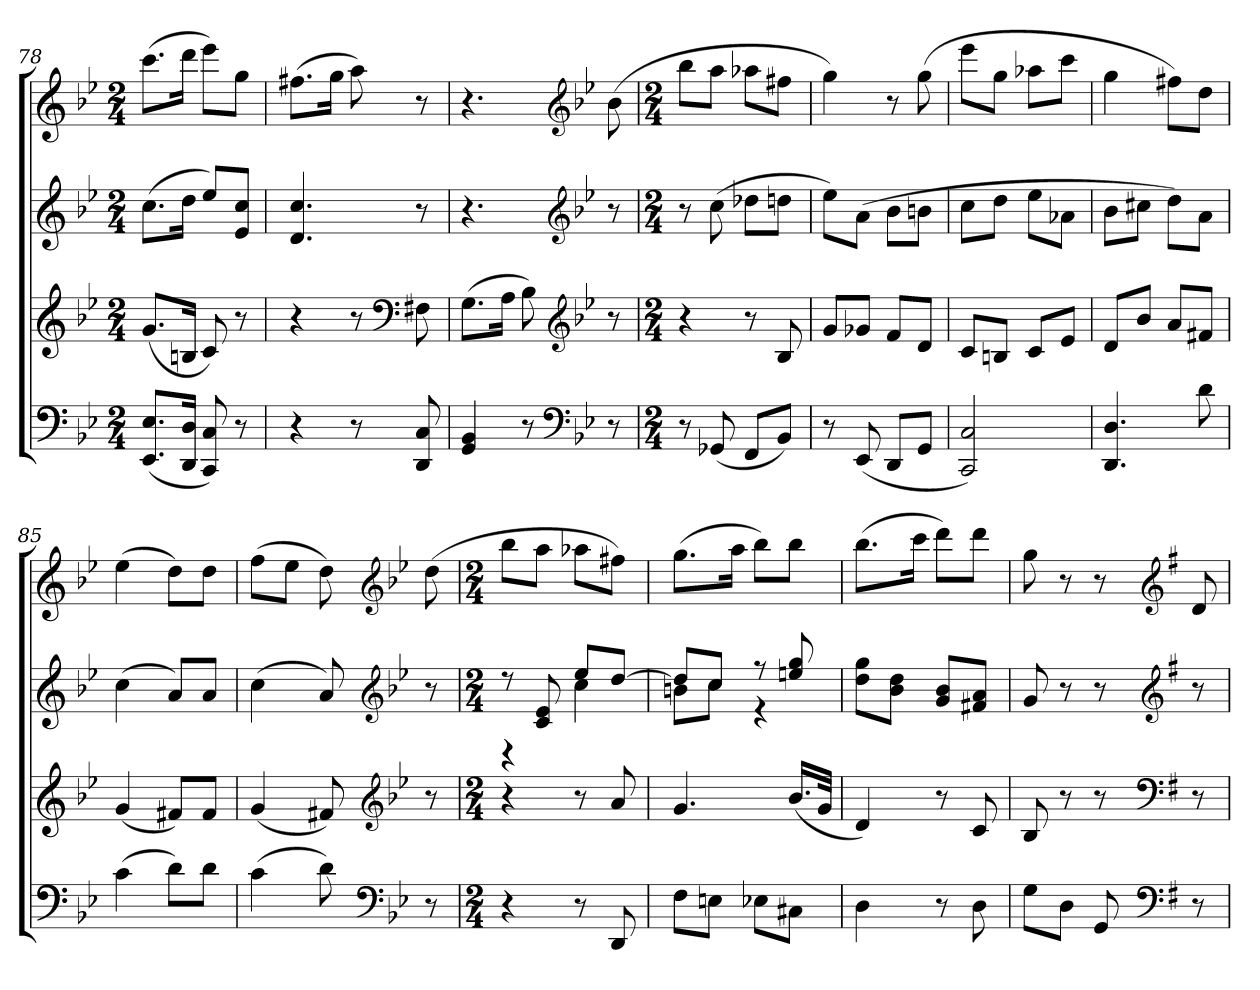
**kern	**kern	**kern	**kern
*part4	*part3	*part2	*part1
*staff4	*staff3	*staff2	*staff1
*clefF4	*clefG2	*clefG2	*clefG2
*k[b-e-]	*k[b-e-]	*k[b-e-]	*k[b-e-]
*g:	*g:	*g:	*g:
*M2/4	*M2/4	*M2/4	*M2/4
=78	=78	=78	=78
(8.EE- 8.E-L	(8.gL	(8.ccL	(8.cccL
16DD 16DJk	16BnJk	16ddJk	16dddJk
8CC 8C)	8c)	8ee-L)	8eee-L)
8r	8r	8e- 8ccJ	8ggJ
=79	=79	=79	=79
4r	4r	4.d 4.cc	(8.ff#XL
.	.	.	16ggJk
8r	8r	.	8aa)
*	*clefF4	*	*
8DD 8C	8F#X	8r	8r
=80	=80	=80	=80
4GG 4BB-	(8.GL	4.r	4.r
.	16AJk	.	.
8r	8B-)	.	.
*clefF4	*clefG2	*clefG2	*clefG2
*k[b-e-]	*k[b-e-]	*k[b-e-]	*k[b-e-]
*g:	*g:	*g:	*g:
8r	8r	8r	(8b-
=81	=81	=81	=81
*M2/4	*M2/4	*M2/4	*M2/4
8r	4r	8r	8bb-L
(8GG-X	.	(8cc	8aaJ
8FFL	8r	8dd-XL	8aa-XL
8BB-J)	8B-	8ddnJ	8ff#XJ
=82	=82	=82	=82
8r	8gL	8ee-L)	4gg)
(8EE-	8g-XJ	(8aJ	.
8DDL	8fL	8b-L	8r
8GGJ	8dJ	8bnJ	(8gg
=83	=83	=83	=83
2CC 2C)	8cL	8ccL	8eee-L
.	8BnJ	8ddJ	8ggJ
.	8cL	8ee-L	8aa-XL
.	8e-J	8a-XJ	8cccJ
=84	=84	=84	=84
4.DD 4.D	8dL	8b-L	4gg
.	8b-J	8cc#XJ	.
.	8aL	8ddL)	8ff#XL)
8d	8f#XJ	8aJ	8ddJ
=85	=85	=85	=85
(4c	(4g	(4cc	(4ee-
8dL)	8f#XL)	8aL)	8ddL)
8dJ	8f#J	8aJ	8ddJ
=86	=86	=86	=86
(4c	(4g	(4cc	(8ffL
.	.	.	8ee-J
8d)	8f#X)	8a)	8dd)
*clefF4	*clefG2	*clefG2	*clefG2
*k[b-e-]	*k[b-e-]	*k[b-e-]	*k[b-e-]
*g:	*g:	*g:	*g:
8r	8r	8r	(8dd
=87	=87	=87	=87
*M2/4	*M2/4	*M2/4	*M2/4
*	*	*^	*
4r	4r	8r	4r	8bb-L
.	.	8c 8e-	.	8aaJ
8r	8r	8ee-L	4cc	8aa-XL
8DD	8a	[8ddJ	.	8ff#XJ)
=88	=88	=88	=88	=88
8FL	4.g	8ddL]	8bnL	(8.ggL
8EnJ	.	8ccJ	8ccJ	.
.	.	.	.	16aaJk
8E-XL	.	8r	4r	8bb-L)
8C#XJ	(16.b-LL	8een 8gg	.	8bb-J
.	32gJJk	.	.	.
*	*	*v	*v	*
=89	=89	=89	=89
4D	4d)	8dd 8ggL	(8.bb-L
.	.	8b- 8ddJ	.
.	.	.	16cccJk
8r	8r	8g 8b-L	8dddL)
8D	8c	8f#X 8aJ	8dddJ
=90	=90	=90	=90
8GL	8B-	8g	8gg
8DJ	8r	8r	8r
8GG	8r	8r	8r
*clefF4	*clefF4	*clefG2	*clefG2
*k[f#]	*k[f#]	*k[f#]	*k[f#]
*G:	*G:	*G:	*G:
8r	8r	8r	8d
=	=	=	=
*-	*-	*-	*-
